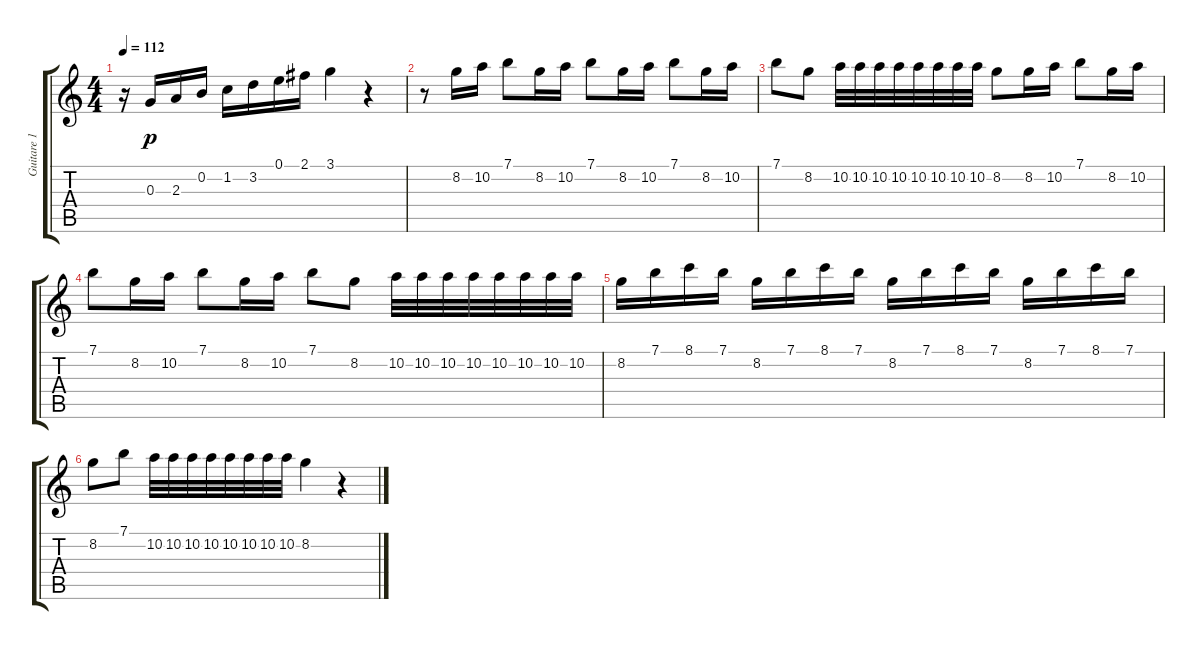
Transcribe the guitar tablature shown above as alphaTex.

\track ("Guitare 1" "Guitare 1") {instrument acousticguitarnylon}
\staff {score tabs}
\tuning (E4 B3 G3 D3 A2 E2) {hide}
\ts (4 4)
\tempo 112
\clef g2
\ks c
r.16{dy p} 0.3.16 2.3.16 0.2.16 1.2.16 3.2.16 0.1.16 2.1.16 3.1.4 r.4 |
r.8 8.2.16 10.2.16 7.1.8 8.2.16 10.2.16 7.1.8 8.2.16 10.2.16 7.1.8 8.2.16 10.2.16 |
7.1.8 8.2.8 10.2.32 10.2.32 10.2.32 10.2.32 10.2.32 10.2.32 10.2.32 10.2.32 8.2.8 8.2.16 10.2.16 7.1.8 8.2.16 10.2.16 |
7.1.8 8.2.16 10.2.16 7.1.8 8.2.16 10.2.16 7.1.8 8.2.8 10.2.32 10.2.32 10.2.32 10.2.32 10.2.32 10.2.32 10.2.32 10.2.32 |
8.2.16 7.1.16 8.1.16 7.1.16 8.2.16 7.1.16 8.1.16 7.1.16 8.2.16 7.1.16 8.1.16 7.1.16 8.2.16 7.1.16 8.1.16 7.1.16 |
8.2.8 7.1.8 10.2.32 10.2.32 10.2.32 10.2.32 10.2.32 10.2.32 10.2.32 10.2.32 8.2.4 r.4
